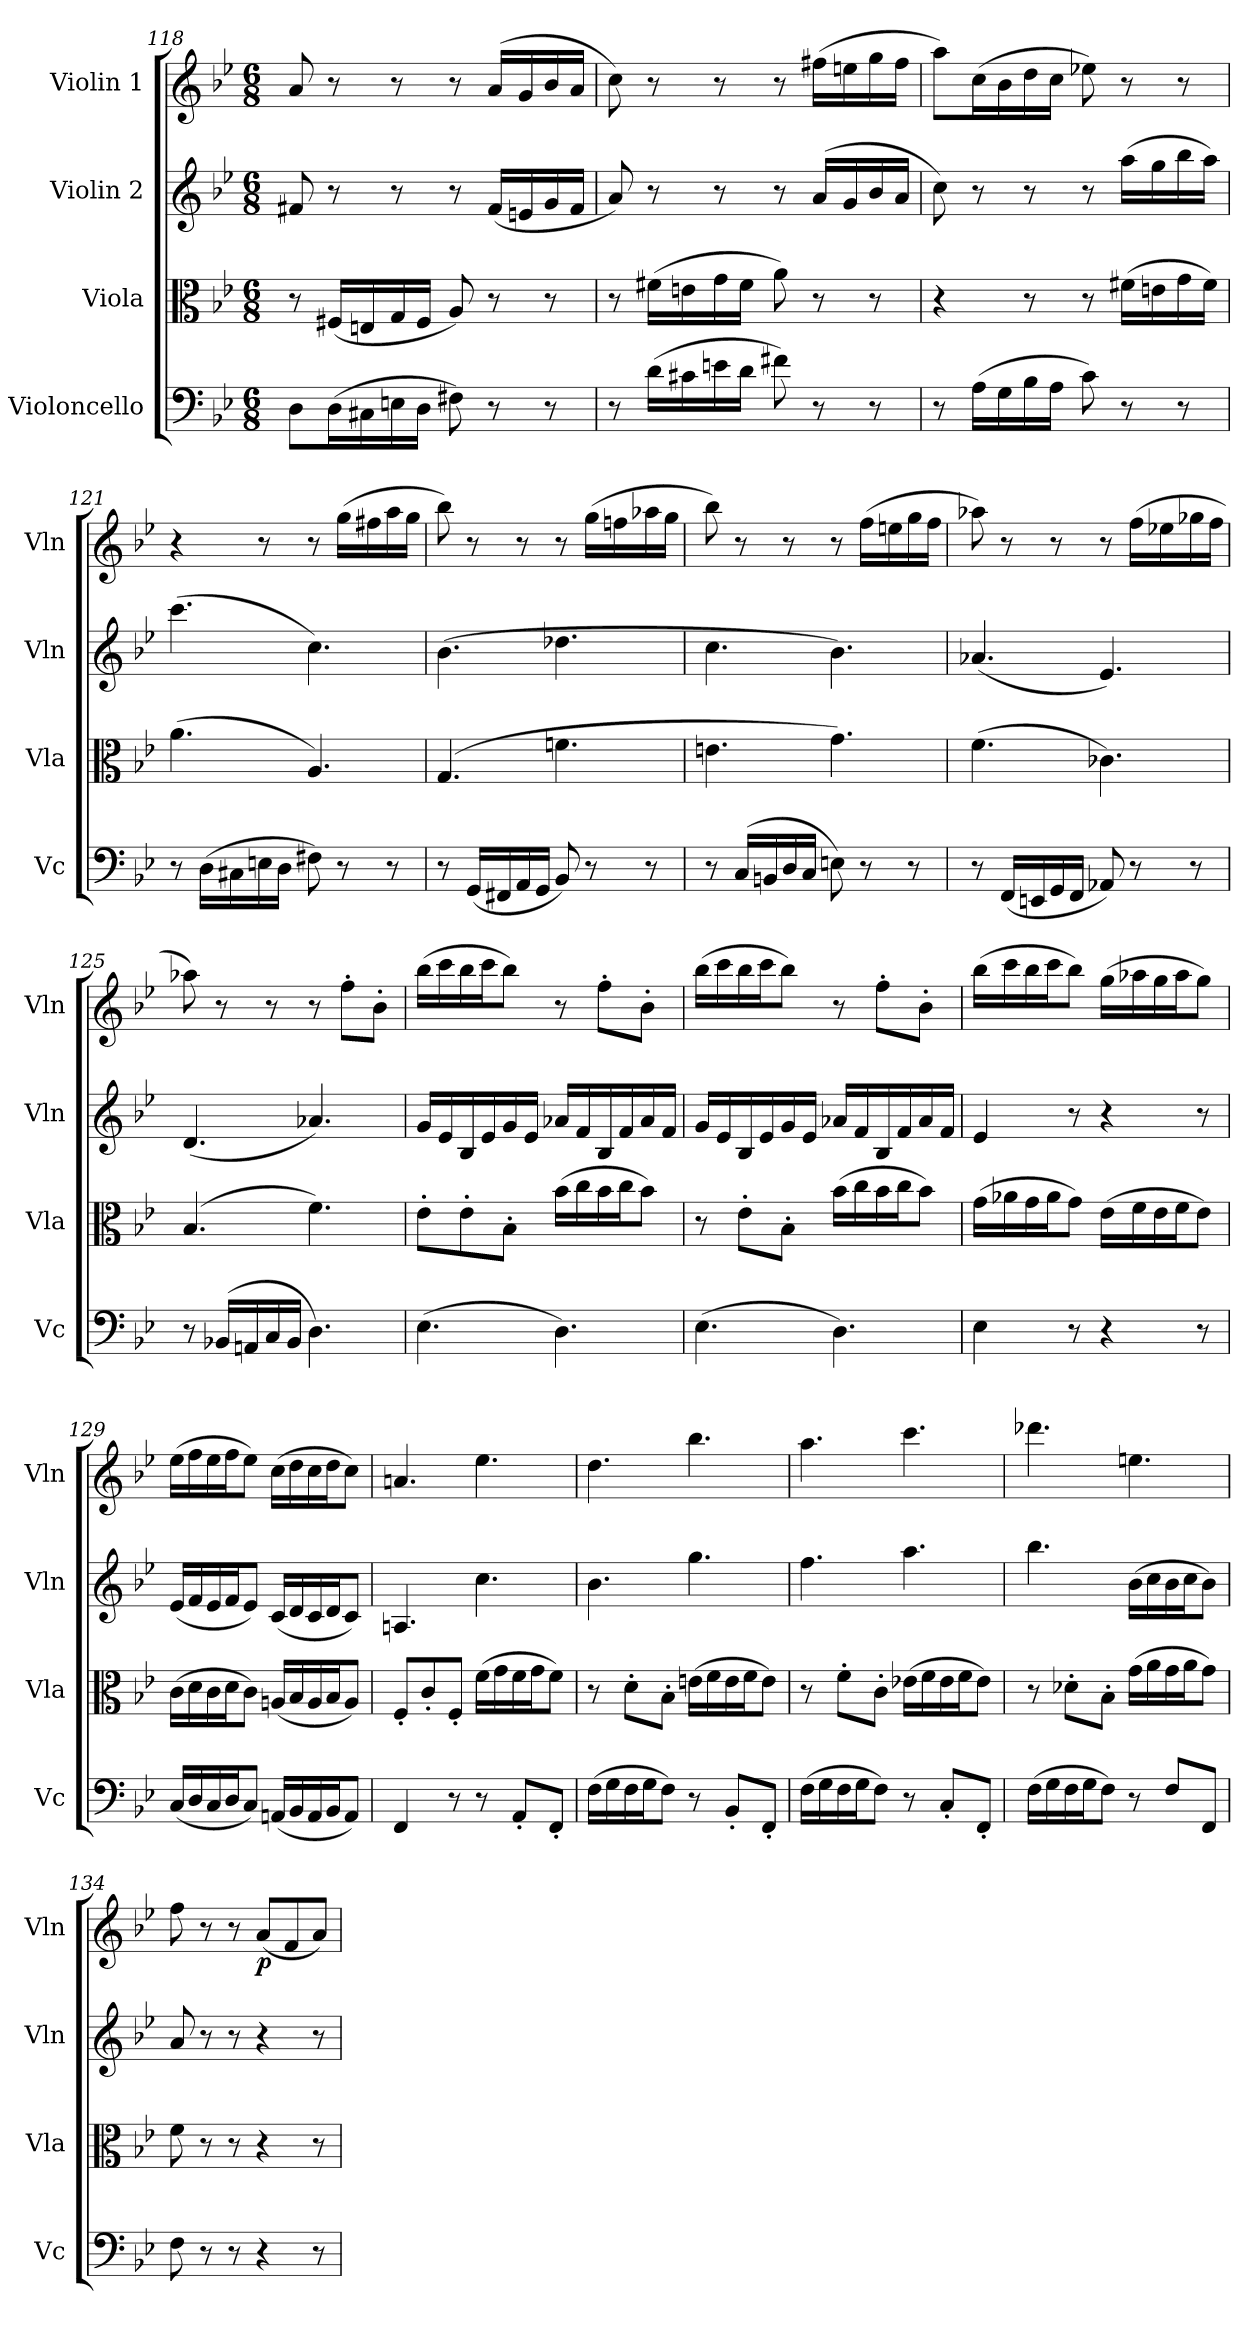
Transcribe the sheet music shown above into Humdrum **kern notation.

**kern	**dynam	**kern	**dynam	**kern	**dynam	**kern	**dynam
*part4	*part4	*part3	*part3	*part2	*part2	*part1	*part1
*staff4	*staff4	*staff3	*staff3	*staff2	*staff2	*staff1	*staff1
*I"Violoncello	*	*I"Viola	*	*I"Violin 2	*	*I"Violin 1	*
*I'Vc	*	*I'Vla	*	*I'Vln	*	*I'Vln	*
!!LO:LB:g=z
*clefF4	*	*clefC3	*	*clefG2	*	*clefG2	*
*k[b-e-]	*	*k[b-e-]	*	*k[b-e-]	*	*k[b-e-]	*
*M6/8	*	*M6/8	*	*M6/8	*	*M6/8	*
=118	=118	=118	=118	=118	=118	=118	=118
8D\L	.	8r	.	8f#X/	.	8a/	.
(16D\L	.	(16F#X/LL	.	8r	.	8r	.
16C#X\	.	16En/	.	.	.	.	.
16En\	.	16G/	.	8r	.	8r	.
16D\JJ	.	16F#/JJ	.	.	.	.	.
8F#X\)	.	8A/)	.	8r	.	8r	.
8r	.	8r	.	(16f#/LL	.	(16a/LL	.
.	.	.	.	16en/	.	16g/	.
8r	.	8r	.	16g/	.	16b-/	.
.	.	.	.	16f#/JJ	.	16a/JJ	.
=119	=119	=119	=119	=119	=119	=119	=119
8r	.	8r	.	8a/)	.	8cc\)	.
(16d\LL	.	(16f#X\LL	.	8r	.	8r	.
16c#X\	.	16en\	.	.	.	.	.
16en\	.	16g\	.	8r	.	8r	.
16d\JJ	.	16f#\JJ	.	.	.	.	.
8f#X\)	.	8a\)	.	8r	.	8r	.
8r	.	8r	.	(16a/LL	.	(16ff#X\LL	.
.	.	.	.	16g/	.	16een\	.
8r	.	8r	.	16b-/	.	16gg\	.
.	.	.	.	16a/JJ	.	16ff#\JJ	.
!!LO:LB:g=z
=120	=120	=120	=120	=120	=120	=120	=120
8r	.	4r	.	8cc\)	.	8aa\L)	.
(16A\LL	.	.	.	8r	.	(16cc\L	.
16G\	.	.	.	.	.	16b-\	.
16B-\	.	8r	.	8r	.	16dd\	.
16A\JJ	.	.	.	.	.	16cc\JJ	.
8c\)	.	8r	.	8r	.	8ee-X\)	.
8r	.	(16f#X\LL	.	(16aa\LL	.	8r	.
.	.	16en\	.	16gg\	.	.	.
8r	.	16g\	.	16bb-\	.	8r	.
.	.	16f#\JJ)	.	16aa\JJ)	.	.	.
=121	=121	=121	=121	=121	=121	=121	=121
8r	.	(4.a\	.	(4.ccc\	.	4r	.
(16D\LL	.	.	.	.	.	.	.
16C#X\	.	.	.	.	.	.	.
16En\	.	.	.	.	.	8r	.
16D\JJ	.	.	.	.	.	.	.
8F#X\)	.	4.A/)	.	4.cc\)	.	8r	.
8r	.	.	.	.	.	(16gg\LL	.
.	.	.	.	.	.	16ff#X\	.
8r	.	.	.	.	.	16aa\	.
.	.	.	.	.	.	16gg\JJ	.
=122	=122	=122	=122	=122	=122	=122	=122
8r	.	(4.G/	.	(4.b-\	.	8bb-\)	.
(16GG/LL	.	.	.	.	.	8r	.
16FF#X/	.	.	.	.	.	.	.
16AA/	.	.	.	.	.	8r	.
16GG/JJ	.	.	.	.	.	.	.
8BB-/)	.	4.fn\	.	4.dd-X\	.	8r	.
8r	.	.	.	.	.	(16gg\LL	.
.	.	.	.	.	.	16ffn\	.
8r	.	.	.	.	.	16aa-X\	.
.	.	.	.	.	.	16gg\JJ	.
=123	=123	=123	=123	=123	=123	=123	=123
8r	.	4.en\	.	4.cc\	.	8bb-\)	.
(16C/LL	.	.	.	.	.	8r	.
16BBn/	.	.	.	.	.	.	.
16D/	.	.	.	.	.	8r	.
16C/JJ	.	.	.	.	.	.	.
8En\)	.	4.g\)	.	4.b-\)	.	8r	.
8r	.	.	.	.	.	(16ff\LL	.
.	.	.	.	.	.	16een\	.
8r	.	.	.	.	.	16gg\	.
.	.	.	.	.	.	16ff\JJ	.
!!LO:PB:g=z
=124	=124	=124	=124	=124	=124	=124	=124
8r	.	(4.f\	.	(4.a-X/	.	8aa-X\)	.
(16FF/LL	.	.	.	.	.	8r	.
16EEn/	.	.	.	.	.	.	.
16GG/	.	.	.	.	.	8r	.
16FF/JJ	.	.	.	.	.	.	.
8AA-X/)	.	4.c-X\)	.	4.e-/)	.	8r	.
8r	.	.	.	.	.	(16ff\LL	.
.	.	.	.	.	.	16ee-X\	.
8r	.	.	.	.	.	16gg-X\	.
.	.	.	.	.	.	16ff\JJ	.
=125	=125	=125	=125	=125	=125	=125	=125
8r	.	(4.B-/	.	(4.d/	.	8aa-X\)	.
(16BB-X/LL	.	.	.	.	.	8r	.
16AAn/	.	.	.	.	.	.	.
16C/	.	.	.	.	.	8r	.
16BB-/JJ	.	.	.	.	.	.	.
4.D\)	.	4.f\)	.	4.a-X/)	.	8r	.
.	.	.	.	.	.	8ff'\L	.
.	.	.	.	.	.	8b-'\J	.
!!LO:LB:g=z
=126	=126	=126	=126	=126	=126	=126	=126
(4.E-\	.	8e-'\L	.	16g/LL	.	(16bb-\LL	.
.	.	.	.	16e-/	.	16ccc\	.
.	.	8e-'\	.	16B-/	.	16bb-\	.
.	.	.	.	16e-/	.	16ccc\J	.
.	.	8B-'\J	.	16g/	.	8bb-\J)	.
.	.	.	.	16e-/JJ	.	.	.
4.D\)	.	(16b-\LL	.	16a-X/LL	.	8r	.
.	.	16cc\	.	16f/	.	.	.
.	.	16b-\	.	16B-/	.	8ff'\L	.
.	.	16cc\J	.	16f/	.	.	.
.	.	8b-\J)	.	16a-/	.	8b-'\J	.
.	.	.	.	16f/JJ	.	.	.
=127	=127	=127	=127	=127	=127	=127	=127
(4.E-\	.	8r	.	16g/LL	.	(16bb-\LL	.
.	.	.	.	16e-/	.	16ccc\	.
.	.	8e-'\L	.	16B-/	.	16bb-\	.
.	.	.	.	16e-/	.	16ccc\J	.
.	.	8B-'\J	.	16g/	.	8bb-\J)	.
.	.	.	.	16e-/JJ	.	.	.
4.D\)	.	(16b-\LL	.	16a-X/LL	.	8r	.
.	.	16cc\	.	16f/	.	.	.
.	.	16b-\	.	16B-/	.	8ff'\L	.
.	.	16cc\J	.	16f/	.	.	.
.	.	8b-\J)	.	16a-/	.	8b-'\J	.
.	.	.	.	16f/JJ	.	.	.
=128	=128	=128	=128	=128	=128	=128	=128
!	!	!	!LO:DY:b	!	!	!	!
!	!	!	!LO:DY:n=1:b	!	!	!	!
!	!	!	!LO:DY:n=2:b	!	!	!	!LO:DY:b
!	!	!	!	!	!	!	!LO:DY:n=1:b
!	!	!	!	!	!	!	!LO:DY:n=2:b
4E-\	.	(16g\LL	other-dynamics f other-dynamics	4e-/	.	(16bb-\LL	other-dynamics f other-dynamics
.	.	16a-X\	.	.	.	16ccc\	.
.	.	16g\	.	.	.	16bb-\	.
.	.	16a-\J	.	.	.	16ccc\J	.
8r	.	8g\J)	.	8r	.	8bb-\J)	.
4r	.	(16e-\LL	.	4r	.	(16gg\LL	.
.	.	16f\	.	.	.	16aa-X\	.
.	.	16e-\	.	.	.	16gg\	.
.	.	16f\J	.	.	.	16aa-\J	.
8r	.	8e-\J)	.	8r	.	8gg\J)	.
=129	=129	=129	=129	=129	=129	=129	=129
!	!LO:DY:b	!	!	!	!	!	!
!	!LO:DY:n=1:b	!	!	!	!	!	!
!	!LO:DY:n=2:b	!	!	!	!LO:DY:b	!	!
!	!	!	!	!	!LO:DY:n=1:b	!	!
!	!	!	!	!	!LO:DY:n=2:b	!	!
(16C/LL	other-dynamics f other-dynamics	(16c\LL	.	(16e-/LL	other-dynamics f other-dynamics	(16ee-\LL	.
16D/	.	16d\	.	16f/	.	16ff\	.
16C/	.	16c\	.	16e-/	.	16ee-\	.
16D/J	.	16d\J	.	16f/J	.	16ff\J	.
8C/J)	.	8c\J)	.	8e-/J)	.	8ee-\J)	.
(16AAn/LL	.	(16An/LL	.	(16c/LL	.	(16cc\LL	.
16BB-/	.	16B-/	.	16d/	.	16dd\	.
16AA/	.	16A/	.	16c/	.	16cc\	.
16BB-/J	.	16B-/J	.	16d/J	.	16dd\J	.
8AA/J)	.	8A/J)	.	8c/J)	.	8cc\J)	.
!!LO:LB:g=z
=130	=130	=130	=130	=130	=130	=130	=130
4FF/	.	8F'/L	.	4.An/	.	4.an/	.
.	.	8c'/	.	.	.	.	.
8r	.	8F'/J	.	.	.	.	.
8r	.	(16f\LL	.	4.cc\	.	4.ee-\	.
.	.	16g\	.	.	.	.	.
8AA'/L	.	16f\	.	.	.	.	.
.	.	16g\J	.	.	.	.	.
8FF'/J	.	8f\J)	.	.	.	.	.
=131	=131	=131	=131	=131	=131	=131	=131
(16F\LL	.	8r	.	4.b-\	.	4.dd\	.
16G\	.	.	.	.	.	.	.
16F\	.	8d'\L	.	.	.	.	.
16G\J	.	.	.	.	.	.	.
8F\J)	.	8B-'\J	.	.	.	.	.
8r	.	(16en\LL	.	4.gg\	.	4.bb-\	.
.	.	16f\	.	.	.	.	.
8BB-'/L	.	16e\	.	.	.	.	.
.	.	16f\J	.	.	.	.	.
8FF'/J	.	8e\J)	.	.	.	.	.
!!LO:LB:g=z
=132	=132	=132	=132	=132	=132	=132	=132
(16F\LL	.	8r	.	4.ff\	.	4.aa\	.
16G\	.	.	.	.	.	.	.
16F\	.	8f'\L	.	.	.	.	.
16G\J	.	.	.	.	.	.	.
8F\J)	.	8c'\J	.	.	.	.	.
8r	.	(16e-X\LL	.	4.aa\	.	4.ccc\	.
.	.	16f\	.	.	.	.	.
8C'/L	.	16e-\	.	.	.	.	.
.	.	16f\J	.	.	.	.	.
8FF'/J	.	8e-\J)	.	.	.	.	.
=133	=133	=133	=133	=133	=133	=133	=133
(16F\LL	.	8r	.	4.bb-\	.	4.ddd-X\	.
16G\	.	.	.	.	.	.	.
16F\	.	8d-X'\L	.	.	.	.	.
16G\J	.	.	.	.	.	.	.
8F\J)	.	8B-'\J	.	.	.	.	.
8r	.	(16g\LL	.	(16b-\LL	.	4.een\	.
.	.	16a\	.	16cc\	.	.	.
8F/L	.	16g\	.	16b-\	.	.	.
.	.	16a\J	.	16cc\J	.	.	.
8FF/J	.	8g\J)	.	8b-\J)	.	.	.
=134	=134	=134	=134	=134	=134	=134	=134
8F\	.	8f\	.	8a/	.	8ff\	.
8r	.	8r	.	8r	.	8r	.
8r	.	8r	.	8r	.	8r	.
!	!	!	!	!	!	!	!LO:DY:b
4r	.	4r	.	4r	.	(8a/L	p
.	.	.	.	.	.	8f/	.
8r	.	8r	.	8r	.	8a/J)	.
=	=	=	=	=	=	=	=
*-	*-	*-	*-	*-	*-	*-	*-
